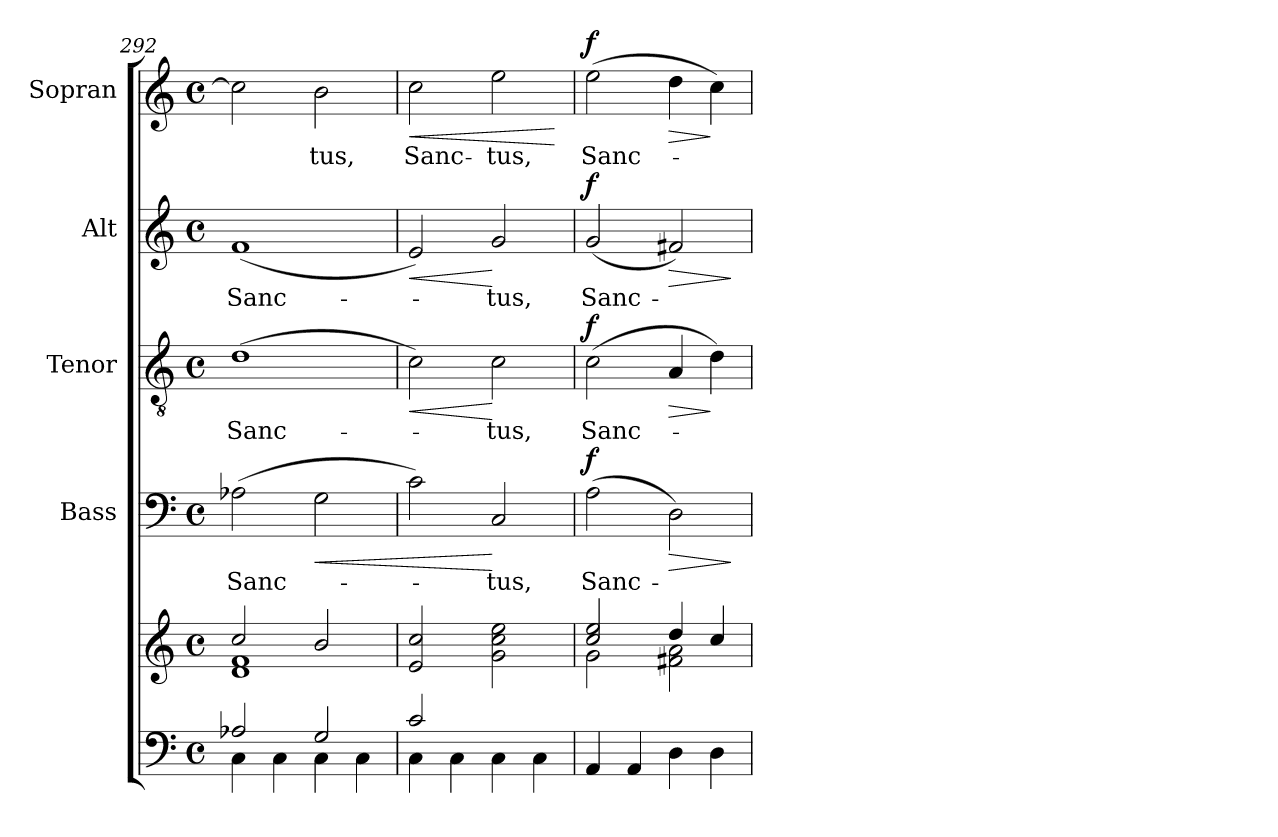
**kern	**kern	**kern	**text	**dynam	**kern	**text	**dynam	**kern	**text	**dynam	**kern	**text	**dynam
*part5	*part5	*part4	*part4	*part4	*part3	*part3	*part3	*part2	*part2	*part2	*part1	*part1	*part1
*staff6	*staff5	*staff4	*staff4	*staff4	*staff3	*staff3	*staff3	*staff2	*staff2	*staff2	*staff1	*staff1	*staff1
*	*	*I"Bass	*	*	*I"Tenor	*	*	*I"Alt	*	*	*I"Sopran	*	*
*	*	*I'B.	*	*	*I'T.	*	*	*I'A.	*	*	*I'S.	*	*
*clefF4	*clefG2	*clefF4	*	*	*clefGv2	*	*	*clefG2	*	*	*clefG2	*	*
*k[]	*k[]	*k[]	*	*	*k[]	*	*	*k[]	*	*	*k[]	*	*
*C:	*C:	*C:	*	*	*C:	*	*	*C:	*	*	*C:	*	*
*M4/4	*M4/4	*M4/4	*	*	*M4/4	*	*	*M4/4	*	*	*M4/4	*	*
*met(c)	*met(c)	*met(c)	*	*	*met(c)	*	*	*met(c)	*	*	*met(c)	*	*
=292	=292	=292	=292	=292	=292	=292	=292	=292	=292	=292	=292	=292	=292
*^	*^	*	*	*	*	*	*	*	*	*	*	*	*
!	!	!	!	!	!LO:LY:b	!	!	!LO:LY:b	!	!	!LO:LY:b	!	!	!	!
2A-X/	4C\	2cc/	1d 1f	(>2A-X\	Sanc-	.	(>1d	Sanc-	.	(<1f	Sanc-	.	2cc\]	.	.
.	4C\	.	.	.	.	.	.	.	.	.	.	.	.	.	.
!	!	!	!	!	!	!LO:HP:b	!	!	!	!	!	!	!	!LO:LY:b	!
2G/	4C\	2b/	.	2G\	.	<	.	.	.	.	.	.	2b\	-tus,	.
.	4C\	.	.	.	.	.	.	.	.	.	.	.	.	.	.
*	*	*v	*v	*	*	*	*	*	*	*	*	*	*	*	*
=293	=293	=293	=293	=293	=293	=293	=293	=293	=293	=293	=293	=293	=293	=293
!	!	!	!	!	!	!	!	!LO:HP:b	!	!	!LO:HP:b	!	!LO:LY:b	!LO:HP:b
2c/	4C\	2e/ 2cc/	2c\)	.	.	2c\)	.	<	2e/)	.	<	2cc\	Sanc-	<
.	4C\	.	.	.	.	.	.	.	.	.	.	.	.	.
!	!	!	!	!LO:LY:b	!	!	!LO:LY:b	!	!	!LO:LY:b	!	!	!LO:LY:b	!
2ryy	4C\	2g\ 2cc\ 2ee\	2C/	-tus,	[	2c\	-tus,	[	2g/	-tus,	[	2ee\	-tus,	.
.	4C\	.	.	.	.	.	.	.	.	.	.	.	.	.
*v	*v	*	*	*	*	*	*	*	*	*	*	*	*	*
.	.	.	.	.	.	.	.	.	.	.	.	.	[
=294	=294	=294	=294	=294	=294	=294	=294	=294	=294	=294	=294	=294	=294
*	*^	*	*	*	*	*	*	*	*	*	*	*	*
!	!	!	!	!LO:LY:b	!LO:DY:a	!	!LO:LY:b	!LO:DY:a	!	!LO:LY:b	!LO:DY:a	!	!LO:LY:b	!LO:DY:a
4AA/	2cc/ 2ee/	2g\	(>2A\	Sanc-	f	(>2c\	Sanc-	f	(<2g/	Sanc-	f	(>2ee\	Sanc-	f
4AA/	.	.	.	.	.	.	.	.	.	.	.	.	.	.
!	!	!	!	!	!LO:HP:b	!	!	!LO:HP:b	!	!	!LO:HP:b	!	!	!LO:HP:b
4D\	4dd/	2f#X\ 2a\	2D\)	.	>	4A/	.	>	2f#X/)	.	>	4dd\	.	>
4D\	4cc/	.	.	.	.	4d\)	.	]	.	.	.	4cc\)	.	]
*	*v	*v	*	*	*	*	*	*	*	*	*	*	*	*
.	.	.	.	]	.	.	.	.	.	]	.	.	.
=	=	=	=	=	=	=	=	=	=	=	=	=	=
*-	*-	*-	*-	*-	*-	*-	*-	*-	*-	*-	*-	*-	*-
